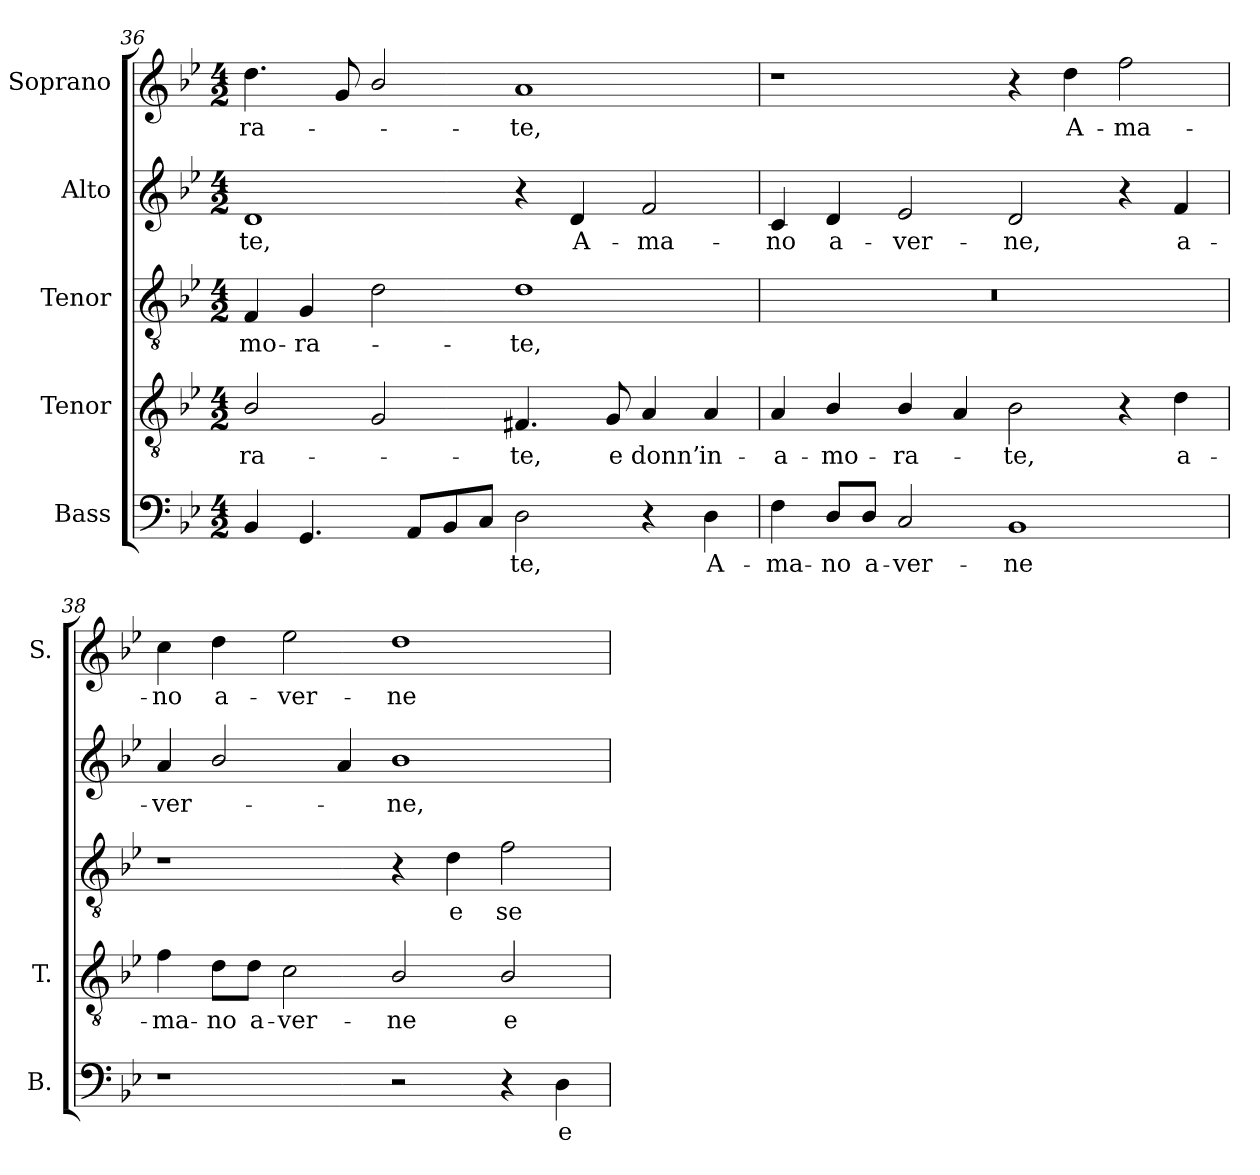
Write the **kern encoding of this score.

**kern	**text	**kern	**text	**kern	**text	**kern	**text	**kern	**text
*part5	*part5	*part4	*part4	*part3	*part3	*part2	*part2	*part1	*part1
*staff5	*staff5	*staff4	*staff4	*staff3	*staff3	*staff2	*staff2	*staff1	*staff1
*I"Bass	*	*I"Tenor	*	*I"Tenor	*	*I"Alto	*	*I"Soprano	*
*I'B.	*	*I'T.	*	*	*	*	*	*I'S.	*
*clefF4	*	*clefGv2	*	*clefGv2	*	*clefG2	*	*clefG2	*
*	*	*ITrd7c12	*	*ITrd7c12	*	*ITrd7c12	*	*	*
*k[b-e-]	*	*k[b-e-]	*	*k[b-e-]	*	*k[b-e-]	*	*k[b-e-]	*
*B-:	*	*B-:	*	*B-:	*	*B-:	*	*B-:	*
*M4/2	*	*M4/2	*	*M4/2	*	*M4/2	*	*M4/2	*
=36	=36	=36	=36	=36	=36	=36	=36	=36	=36
!	!	!	!LO:LY:b:color=#000000	!	!	!	!	!	!
!	!	!	!	!	!LO:LY:b:color=#000000	!	!	!	!
!	!	!	!	!	!	!	!LO:LY:b:color=#000000	!	!
!	!	!	!	!	!	!	!	!	!LO:LY:b:color=#000000
4BB-i/	.	2BB-i/	-ra-	4FFi/	-mo-	1Di	-te,	4.ddi\	-ra-
!	!	!	!	!	!LO:LY:b:color=#000000	!	!	!	!
4.GGi/	.	.	.	4GGi/	-ra-	.	.	.	.
.	.	.	.	.	.	.	.	8gi/	.
.	.	2GGi/	.	2Di\	.	.	.	2b-i/	.
8AAi/L	.	.	.	.	.	.	.	.	.
8BB-i/	.	.	.	.	.	.	.	.	.
8Ci/J	.	.	.	.	.	.	.	.	.
!	!LO:LY:b:color=#000000	!	!	!	!	!	!	!	!
!	!	!	!LO:LY:b:color=#000000	!	!	!	!	!	!
!	!	!	!	!	!LO:LY:b:color=#000000	!	!	!	!
!	!	!	!	!	!	!	!	!	!LO:LY:b:color=#000000
2Di\	-te,	4.FF#Xi/	-te,	1Di	-te,	4r	.	1ai	-te,
!	!	!	!	!	!	!	!LO:LY:b:color=#000000	!	!
.	.	.	.	.	.	4Di/	A-	.	.
!	!	!	!LO:LY:b:color=#000000	!	!	!	!	!	!
.	.	8GGi/	e	.	.	.	.	.	.
!	!	!	!LO:LY:b:color=#000000	!	!	!	!	!	!
!	!	!	!	!	!	!	!LO:LY:b:color=#000000	!	!
4r	.	4AAi/	donn’	.	.	2Fi/	-ma-	.	.
!	!LO:LY:b:color=#000000	!	!	!	!	!	!	!	!
!	!	!	!LO:LY:b:color=#000000	!	!	!	!	!	!
4Di\	A-	4AAi/	in-	.	.	.	.	.	.
=37	=37	=37	=37	=37	=37	=37	=37	=37	=37
!	!LO:LY:b:color=#000000	!	!	!	!	!	!	!	!
!	!	!	!LO:LY:b:color=#000000	!LO:N:vis=1	!	!	!	!	!
!	!	!	!	!	!	!	!LO:LY:b:color=#000000	!	!
4Fi\	-ma-	4AAi/	-a-	0r	.	4Ci/	-no	1r	.
!	!LO:LY:b:color=#000000	!	!	!	!	!	!	!	!
!	!	!	!LO:LY:b:color=#000000	!	!	!	!	!	!
!	!	!	!	!	!	!	!LO:LY:b:color=#000000	!	!
8Di/L	-no	4BB-i/	-mo-	.	.	4Di/	a-	.	.
!	!LO:LY:b:color=#000000	!	!	!	!	!	!	!	!
8Di/J	a-	.	.	.	.	.	.	.	.
!	!LO:LY:b:color=#000000	!	!	!	!	!	!	!	!
!	!	!	!LO:LY:b:color=#000000	!	!	!	!	!	!
!	!	!	!	!	!	!	!LO:LY:b:color=#000000	!	!
2Ci/	-ver-	4BB-i/	-ra-	.	.	2E-i/	-ver-	.	.
.	.	4AAi/	.	.	.	.	.	.	.
!	!LO:LY:b:color=#000000	!	!	!	!	!	!	!	!
!	!	!	!LO:LY:b:color=#000000	!	!	!	!	!	!
!	!	!	!	!	!	!	!LO:LY:b:color=#000000	!	!
1BB-i	-ne	2BB-i\	-te,	.	.	2Di/	-ne,	4r	.
!	!	!	!	!	!	!	!	!	!LO:LY:b:color=#000000
.	.	.	.	.	.	.	.	4ddi\	A-
!	!	!	!	!	!	!	!	!	!LO:LY:b:color=#000000
.	.	4r	.	.	.	4r	.	2ffi\	-ma-
!	!	!	!LO:LY:b:color=#000000	!	!	!	!	!	!
!	!	!	!	!	!	!	!LO:LY:b:color=#000000	!	!
.	.	4Di\	a-	.	.	4Fi/	a-	.	.
!!LO:PB:g=z
=38	=38	=38	=38	=38	=38	=38	=38	=38	=38
!	!	!	!LO:LY:b:color=#000000	!	!	!	!	!	!
!	!	!	!	!	!	!	!LO:LY:b:color=#000000	!	!
!	!	!	!	!	!	!	!	!	!LO:LY:b:color=#000000
1r	.	4Fi\	-ma-	1r	.	4Ai/	-ver-	4cci\	-no
!	!	!	!LO:LY:b:color=#000000	!	!	!	!	!	!
!	!	!	!	!	!	!	!	!	!LO:LY:b:color=#000000
.	.	8Di\L	-no	.	.	2B-i/	.	4ddi\	a-
!	!	!	!LO:LY:b:color=#000000	!	!	!	!	!	!
.	.	8Di\J	a-	.	.	.	.	.	.
!	!	!	!LO:LY:b:color=#000000	!	!	!	!	!	!
!	!	!	!	!	!	!	!	!	!LO:LY:b:color=#000000
.	.	2Ci\	-ver-	.	.	.	.	2ee-i\	-ver-
.	.	.	.	.	.	4Ai/	.	.	.
!	!	!	!LO:LY:b:color=#000000	!	!	!	!	!	!
!	!	!	!	!	!	!	!LO:LY:b:color=#000000	!	!
!	!	!	!	!	!	!	!	!	!LO:LY:b:color=#000000
2r	.	2BB-i/	-ne	4r	.	1B-i	-ne,	1ddi	-ne
!	!	!	!	!	!LO:LY:b:color=#000000	!	!	!	!
.	.	.	.	4Di\	e	.	.	.	.
!	!	!	!LO:LY:b:color=#000000	!	!	!	!	!	!
!	!	!	!	!	!LO:LY:b:color=#000000	!	!	!	!
4r	.	2BB-i/	e	2Fi\	se-	.	.	.	.
!	!LO:LY:b:color=#000000	!	!	!	!	!	!	!	!
4Di\	e	.	.	.	.	.	.	.	.
=	=	=	=	=	=	=	=	=	=
*-	*-	*-	*-	*-	*-	*-	*-	*-	*-
